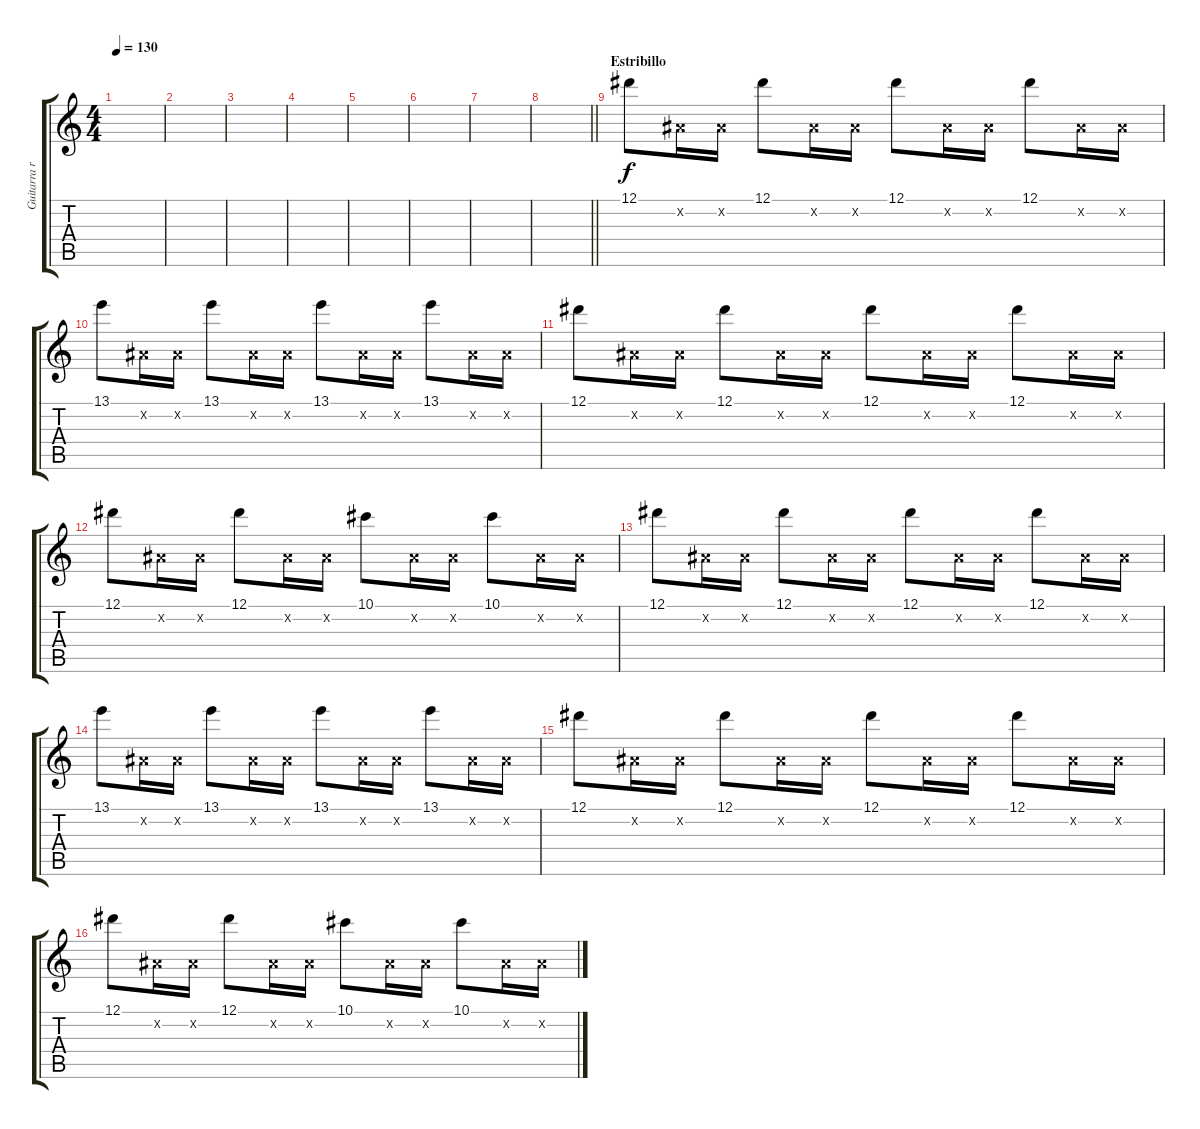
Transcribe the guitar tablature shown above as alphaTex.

\track ("Guitarra ritm. 1 (W. Giardino)" "Guitarra r") {instrument overdrivenguitar}
\staff {score tabs}
\tuning (Eb4 Bb3 Gb3 Db3 Ab2 Eb2) {hide}
\ts (4 4)
\tempo 130
\clef g2
\ks c
|
|
|
|
|
|
|
\barLineRight lightlight
|
\section ("" "Estribillo")
12.1.8 0.2{x}.16 0.2{x}.16 12.1.8 0.2{x}.16 0.2{x}.16 12.1.8 0.2{x}.16 0.2{x}.16 12.1.8 0.2{x}.16 0.2{x}.16 |
13.1.8 0.2{x}.16 0.2{x}.16 13.1.8 0.2{x}.16 0.2{x}.16 13.1.8 0.2{x}.16 0.2{x}.16 13.1.8 0.2{x}.16 0.2{x}.16 |
12.1.8 0.2{x}.16 0.2{x}.16 12.1.8 0.2{x}.16 0.2{x}.16 12.1.8 0.2{x}.16 0.2{x}.16 12.1.8 0.2{x}.16 0.2{x}.16 |
12.1.8 0.2{x}.16 0.2{x}.16 12.1.8 0.2{x}.16 0.2{x}.16 10.1.8 0.2{x}.16 0.2{x}.16 10.1.8 0.2{x}.16 0.2{x}.16 |
12.1.8 0.2{x}.16 0.2{x}.16 12.1.8 0.2{x}.16 0.2{x}.16 12.1.8 0.2{x}.16 0.2{x}.16 12.1.8 0.2{x}.16 0.2{x}.16 |
13.1.8 0.2{x}.16 0.2{x}.16 13.1.8 0.2{x}.16 0.2{x}.16 13.1.8 0.2{x}.16 0.2{x}.16 13.1.8 0.2{x}.16 0.2{x}.16 |
12.1.8 0.2{x}.16 0.2{x}.16 12.1.8 0.2{x}.16 0.2{x}.16 12.1.8 0.2{x}.16 0.2{x}.16 12.1.8 0.2{x}.16 0.2{x}.16 |
12.1.8 0.2{x}.16 0.2{x}.16 12.1.8 0.2{x}.16 0.2{x}.16 10.1.8 0.2{x}.16 0.2{x}.16 10.1.8 0.2{x}.16 0.2{x}.16
